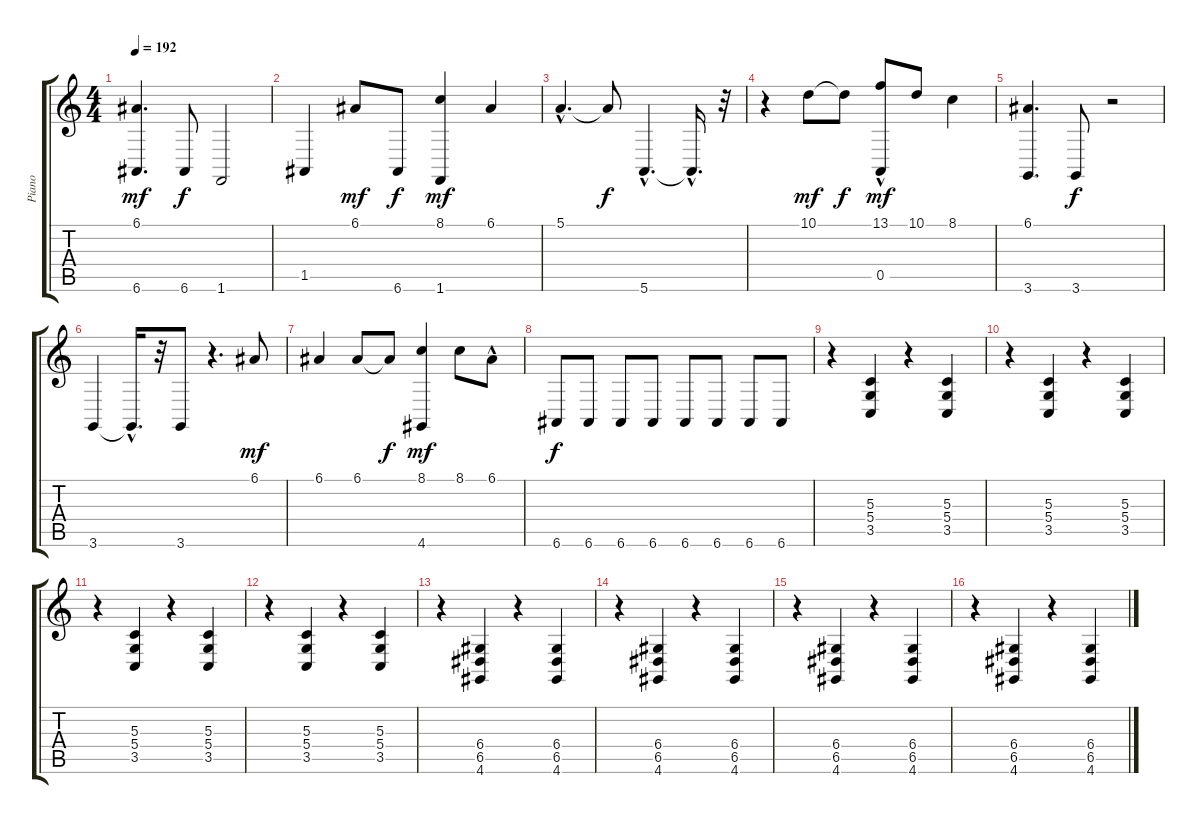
\track ("Piano" "Piano") {instrument englishhorn}
\staff {score tabs}
\tuning (E4 B3 G3 D3 A2 E2) {hide}
\ts (4 4)
\tempo 192
\clef g2
\ks c
(6.1 6.6).4{d dy mf} 6.6.8{dy f} 1.6.2 |
1.5.4 6.1.8{dy mf} 6.6.8{dy f} (8.1 1.6).4{dy mf} 6.1.4 |
5.1{hac}.4{d} 5.1{t}.8{dy f} 5.6{hac}.4{d} 5.6{hac t}.16{d} r.32 |
r.4 10.1.8{dy mf} 10.1{t}.8{dy f} (13.1 0.5{hac}).8{dy mf} 10.1.8 8.1.4 |
(6.1 3.6).4{d} 3.6.8{dy f} r.2 |
3.6.4 3.6{hac t}.16{d} r.32 3.6.8 r.4{d} 6.1.8{dy mf} |
6.1.4 6.1.8 6.1{t}.8{dy f} (8.1 4.6).4{dy mf} 8.1.8 6.1{hac}.8 |
6.6.8{dy f} 6.6.8 6.6.8 6.6.8 6.6.8 6.6.8 6.6.8 6.6.8 |
r.4{volume 12 instrument synthbrass1} (5.3 5.4 3.5).4 r.4 (5.3 5.4 3.5).4 |
r.4 (5.3 5.4 3.5).4 r.4 (5.3 5.4 3.5).4 |
r.4 (5.3 5.4 3.5).4 r.4 (5.3 5.4 3.5).4 |
r.4 (5.3 5.4 3.5).4 r.4 (5.3 5.4 3.5).4 |
r.4 (6.4 6.5 4.6).4 r.4 (6.4 6.5 4.6).4 |
r.4 (6.4 6.5 4.6).4 r.4 (6.4 6.5 4.6).4 |
r.4 (6.4 6.5 4.6).4 r.4 (6.4 6.5 4.6).4 |
r.4 (6.4 6.5 4.6).4 r.4 (6.4 6.5 4.6).4
